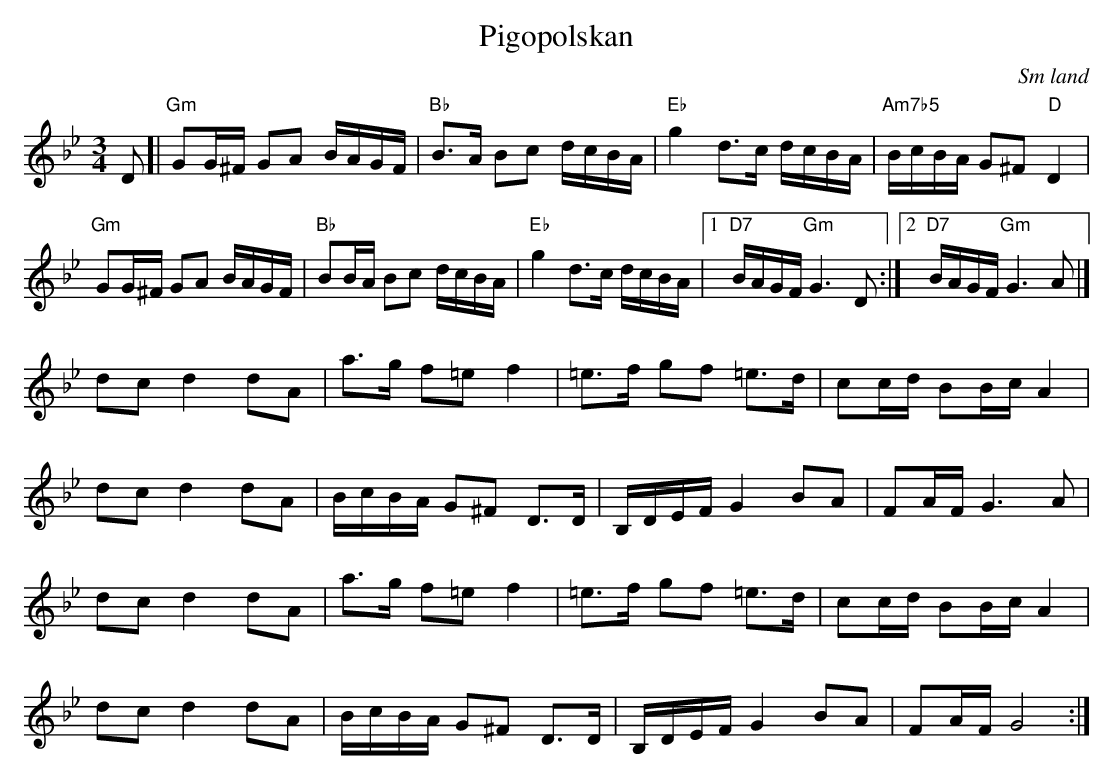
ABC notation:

X:1
T:Pigopolskan
O:Sm land
M:3/4
L:1/8
K:Gm
D[|"Gm" GG/2^F/2 GA B/2A/2G/2F/2|"Bb" B3/2A/2 Bc d/2c/2B/2A/2|"Eb" g2 d3/2c/2 d/2c/2B/2A/2|"Am7b5" B/2c/2B/2A/2 G^F "D" D2|
"Gm" GG/2^F/2 GA B/2A/2G/2F/2|"Bb" BB/2A/2 Bc d/2c/2B/2A/2|"Eb" g2 d3/2c/2 d/2c/2B/2A/2|[1 "D7" B/2A/2G/2F/2 "Gm" G3 D:|[2 "D7" B/2A/2G/2F/2 "Gm" G3 A|]
dc d2 dA|a3/2g/2 f=e f2|=e3/2f/2 gf =e3/2d/2|cc/2d/2 BB/2c/2 A2|
dc d2 dA|B/2c/2B/2A/2 G^F D3/2D/2|B,/2D/2E/2F/2 G2 BA|FA/2F/2 G3 A|
dc d2 dA|a3/2g/2 f=e f2|=e3/2f/2 gf =e3/2d/2|cc/2d/2 BB/2c/2 A2|
dc d2 dA|B/2c/2B/2A/2 G^F D3/2D/2|B,/2D/2E/2F/2 G2 BA|FA/2F/2G4:|
